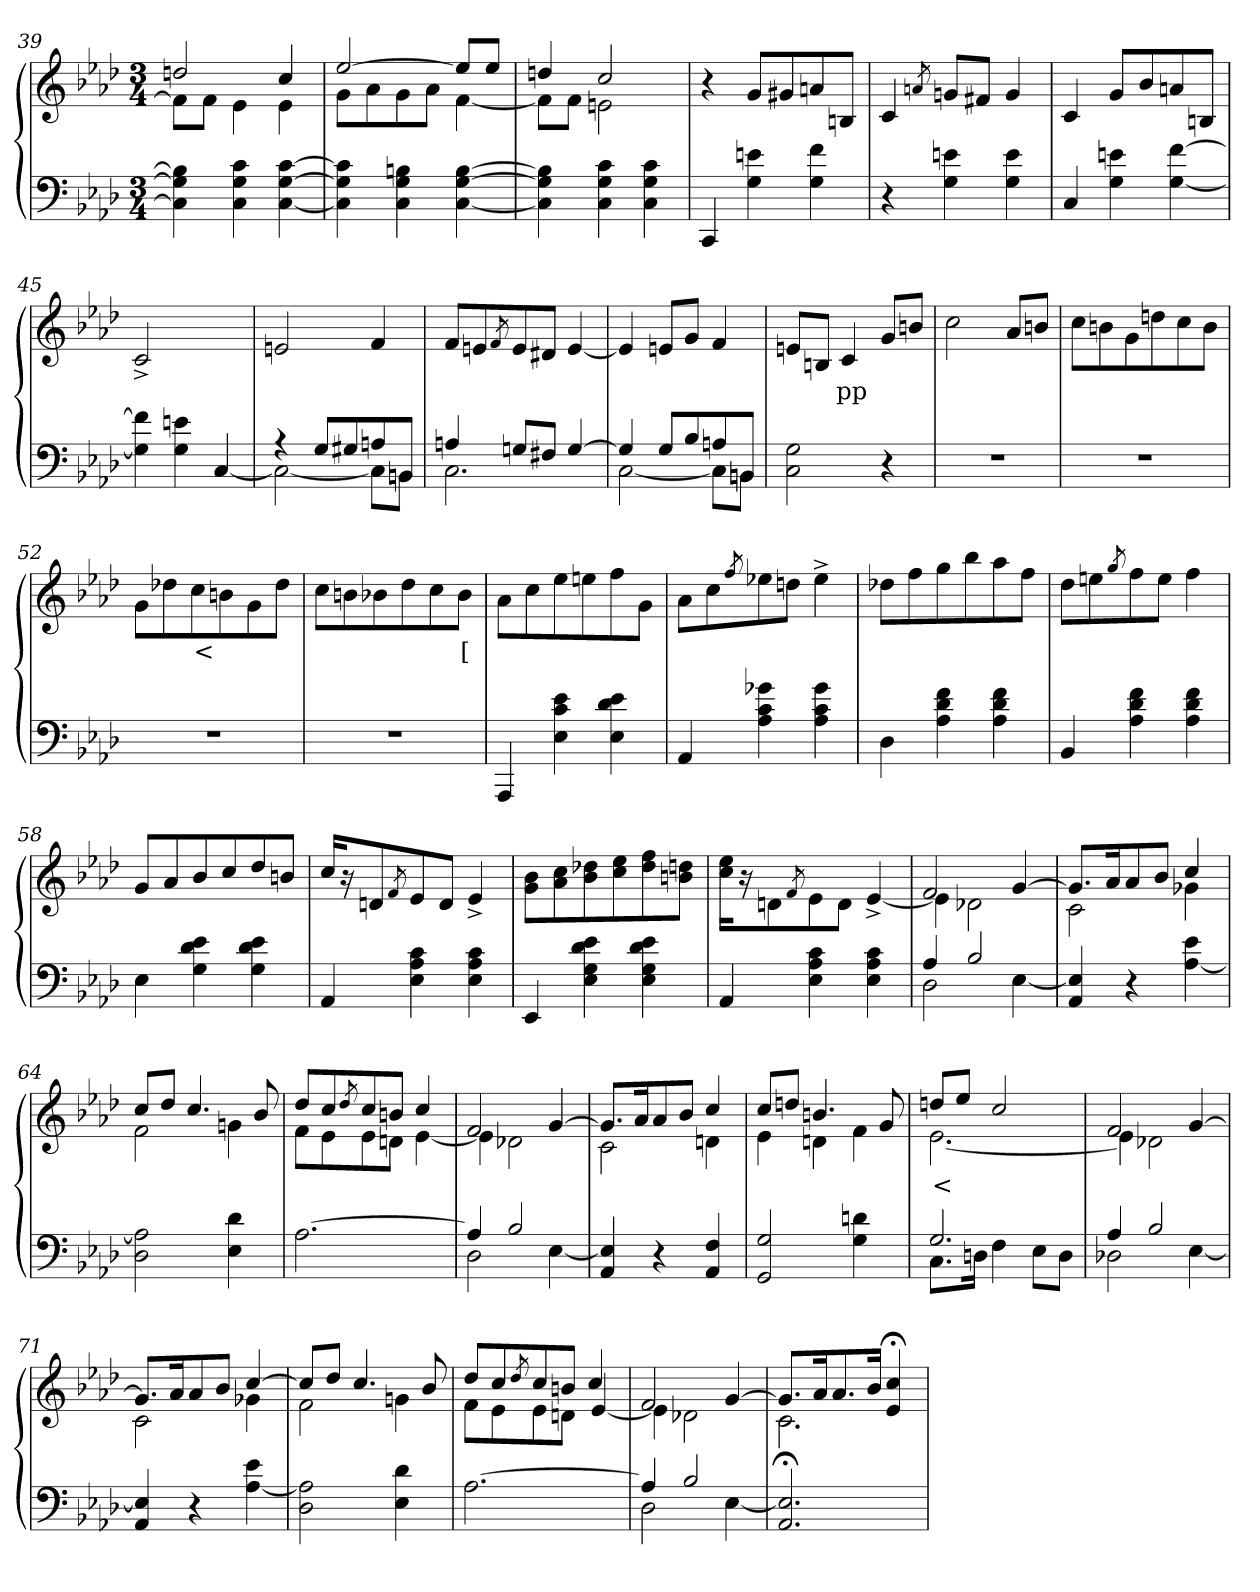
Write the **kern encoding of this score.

**kern	**kern	**text
*part2	*part1	*part1
*staff2	*staff1	*staff1
*clefF4	*clefG2	*
*k[b-e-a-d-]	*k[b-e-a-d-]	*
*A-:	*A-:	*
*M3/4	*M3/4	*
=39	=39	=39
*	*^	*
4Bn] 4G] 4C]	2ddn	8fL]	.
.	.	8fJ	.
4c 4G 4C	.	4e-	.
[4c [4G [4C	4cc	4e-	.
=40	=40	=40	=40
4c] 4G] 4C]	[2ee-	8gL	.
.	.	8a-	.
4Bn 4G 4C	.	8g	.
.	.	8a-J	.
[4B [4G [4C	8ee-L]	[4f\	.
.	8ee-J	.	.
=41	=41	=41	=41
4Bn] 4G] 4C]	4ddn	8fL]	.
.	.	8fJ	.
4c 4G 4C	2cc	2en	.
4c 4G 4C	.	.	.
*	*v	*v	*
=42	=42	=42
4CC	4r	.
4en 4G	8gL	.
.	8g#X	.
4f 4G	8an	.
.	8BnJ	.
=43	=43	=43
4r	4c	.
.	8qan/	.
4en 4G	8gnL	.
.	8f#XJ	.
4e 4G	4g	.
=44	=44	=44
4C	4c	.
4en 4G	8gL	.
.	8b-	.
[4f [4G	8an	.
.	8BnJ	.
=45	=45	=45
4f] 4G]	2c^>	.
4en 4G	.	.
[4C	4ryy	.
=46	=46	=46
*^	*	*
4r	2C_	2en	.
8GL	.	.	.
8G#X	.	.	.
8An	8C\L]	4f	.
8BBnJ	8BBn\J	.	.
=47	=47	=47	=47
4An	2.C	8fL	.
.	.	8en	.
.	.	8qf/	.
8GnL	.	8e	.
8F#XJ	.	8d#XJ	.
[4G	.	[4e	.
=48	=48	=48	=48
4G]	[2C	4en]	.
8GL	.	8enL	.
8B-	.	8gJ	.
8An	8C\L]	4f	.
8BBnJ	8BBn\J	.	.
*v	*v	*	*
=49	=49	=49
2G 2C	8enL	.
.	8BnJ	.
.	4c	pp
4r	8gL	.
.	8bnJ	.
=50	=50	=50
2.r	2cc	.
.	8a-L	.
.	8bnJ	.
=51	=51	=51
2.r	8ccL	.
.	8bn	.
.	8g	.
.	8ddn	.
.	8cc	.
.	8bJ	.
=52	=52	=52
2.r	8gL	.
.	8dd-X	.
.	8cc	<
.	8bn	.
.	8g	.
.	8dd-J	.
=53	=53	=53
2.r	8ccL	.
.	8bn	.
.	8b-X	.
.	8dd-	.
.	8cc	.
.	8b-J	[
=54	=54	=54
4AAA-	8a-L	.
.	8cc	.
4e- 4c 4E-	8ee-	.
.	8een	.
4e- 4d- 4E-	8ff	.
.	8gJ	.
=55	=55	=55
4AA-	8a-L	.
.	8cc	.
.	8qff/	.
4g-X 4c 4A-	8ee-X	.
.	8ddnJ	.
4g- 4c 4A-	4ee-^>	.
=56	=56	=56
4D-	8dd-XL	.
.	8ff	.
4f 4d- 4A-	8gg	.
.	8bb-	.
4f 4d- 4A-	8aa-	.
.	8ffJ	.
=57	=57	=57
4BB-	8dd-L	.
.	8een	.
.	8qgg/	.
4f 4d- 4A-	8ff	.
.	8eeJ	.
4f 4d- 4A-	4ff	.
=58	=58	=58
4E-	8g/L	.
.	8a-	.
4e- 4d- 4G	8b-	.
.	8cc	.
4e- 4d- 4G	8dd-	.
.	8bnJ	.
=59	=59	=59
4AA-	16ccL	.
.	16r	.
.	8dn	.
.	8qf/	.
4c 4A- 4E-	8e-	.
.	8dJ	.
4c 4A- 4E-	4e-^>	.
=60	=60	=60
4EE-	8b- 8gL	.
.	8cc 8a-	.
4e- 4d- 4G 4E-	8dd-X 8b-	.
.	8ee- 8cc	.
4e- 4d- 4G 4E-	8ff 8dd-	.
.	8ddn 8bnJ	.
=61	=61	=61
4AA-	16ee-\ 16ccL	.
.	16r	.
.	8dn	.
.	8qf/	.
4c 4A- 4E-	8e-	.
.	8dJ	.
4c 4A- 4E-	[4e-^>	.
=62	=62	=62
*^	*^	*
4A-	2D-	2f	4e-]	.
2B-	.	.	2d-X	.
.	[4E-	[4g/	.	.
*v	*v	*	*	*
=63	=63	=63	=63
4E-] 4AA-	8.gL]	2c	.
.	16a-	.	.
4r	8a-	.	.
.	8b-J	.	.
4e- [4A-	4cc	4g-X	.
=64	=64	=64	=64
2A-] 2D-	8ccL	2f	.
.	8dd-J	.	.
.	4.cc	.	.
4d- 4E-	.	4gn	.
.	8b-	.	.
=65	=65	=65	=65
[2.A-	8dd-L	8fL	.
.	8cc	8e-	.
.	8qdd-/	.	.
.	8cc	8e-	.
.	8bnJ	8dnJ	.
.	4cc	[4e-	.
=66	=66	=66	=66
*^	*	*	*
4A-]	2D-	2f	4e-]	.
2B-	.	.	2d-X	.
.	[4E-	[4g	.	.
*v	*v	*	*	*
=67	=67	=67	=67
4E-] 4AA-	8.gL]	2c	.
.	16a-	.	.
4r	8a-	.	.
.	8b-J	.	.
4F 4AA-	4cc	4dn	.
=68	=68	=68	=68
2G 2GG	8ccL	4e-	.
.	8ddnJ	.	.
.	4.bn	4dn	.
4dn 4G	.	4f	.
.	8g	.	.
=69	=69	=69	=69
*^	*	*	*
2.G	8.CL	8ddnL	[2.e-	<
.	.	8ee-J	.	.
.	16DnJk	.	.	.
.	4F	2cc	.	.
.	8E-L	.	.	.
.	8DJ	.	.	.
=70	=70	=70	=70	=70
4A-	2D-X	2f	4e-]	.
2B-	.	.	2d-X	.
.	[4E-	[4g	.	.
*v	*v	*	*	*
=71	=71	=71	=71
4E-] 4AA-	8.gL]	2c	.
.	16a-	.	.
4r	8a-	.	.
.	8b-J	.	.
4e- [4A-	[4cc	4g-X	.
=72	=72	=72	=72
2A-] 2D-	8ccL]	2f	.
.	8dd-J	.	.
.	4.cc	.	.
4d- 4E-	.	4gn	.
.	8b-	.	.
=73	=73	=73	=73
[2.A-	8dd-L	8fL	.
.	8cc	8e-	.
.	8qdd-/	.	.
.	8cc	8e-	.
.	8bnJ	8dnJ	.
.	4cc	[4e-/	.
=74	=74	=74	=74
*^	*	*	*
4A-]	2D-	2f	4e-]	.
2B-	.	.	2d-X	.
.	[4E-	[4g	.	.
*v	*v	*	*	*
=75	=75	=75	=75
2.E-];< 2.AA-;<	8.gL]	2.c	.
.	16a-	.	.
.	8.a-	.	.
.	16b-J	.	.
.	4cc;< 4e-;<	.	.
*	*v	*v	*
=	=	=
*-	*-	*-
